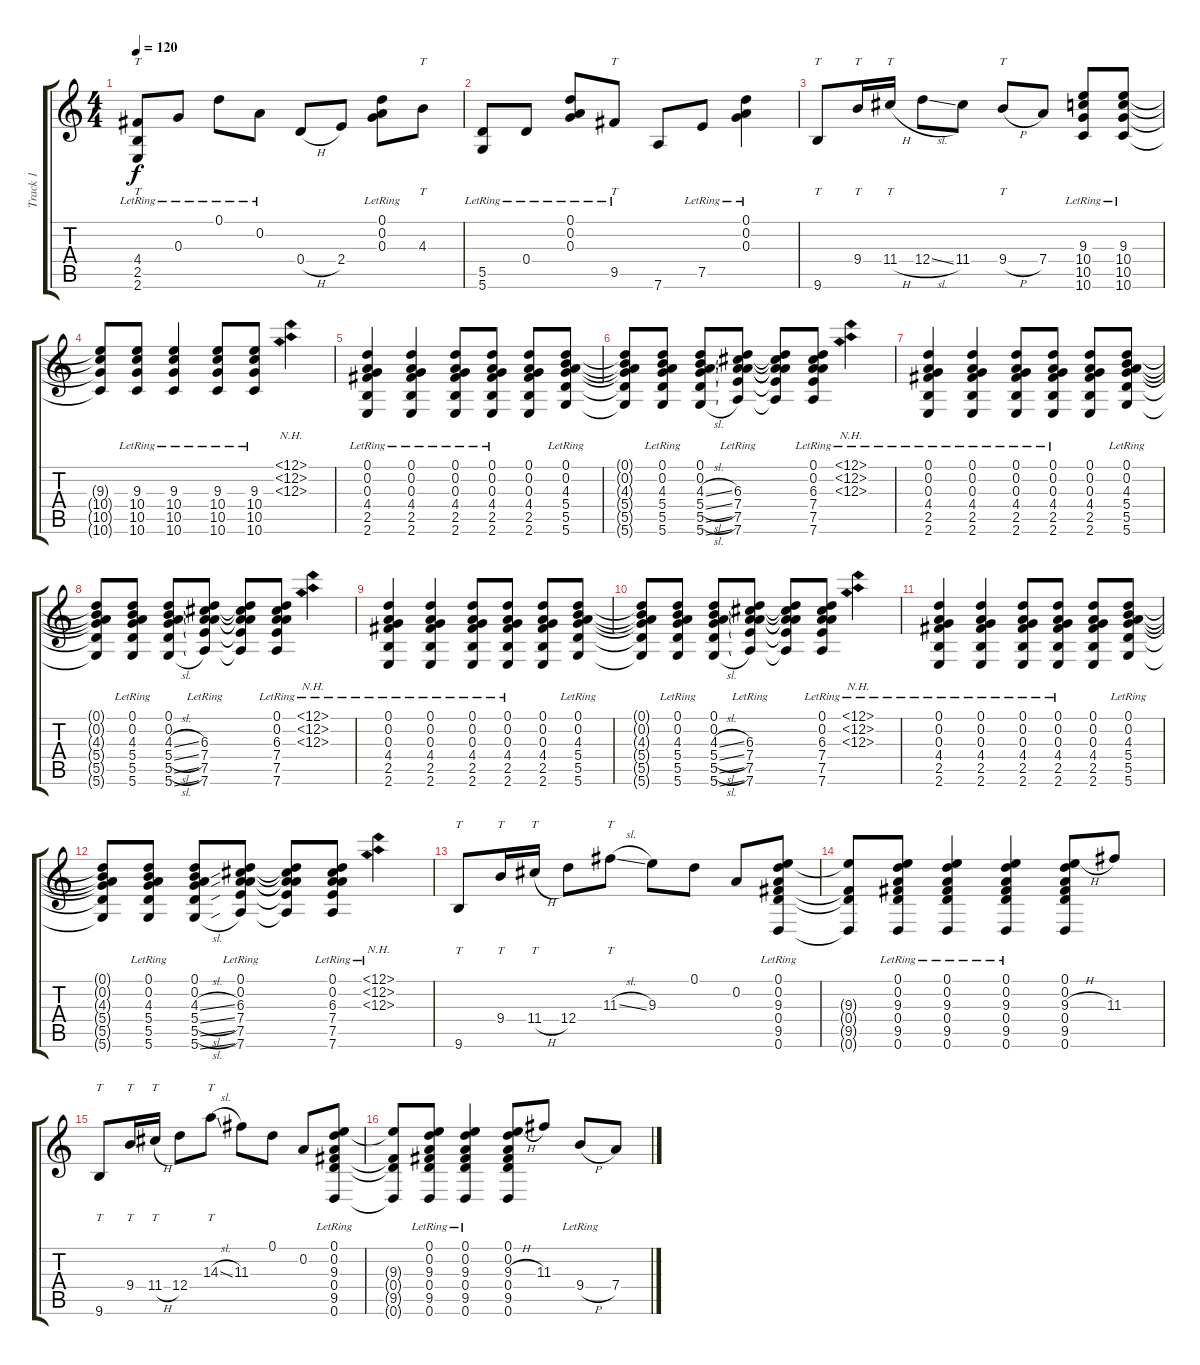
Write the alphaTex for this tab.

\track ("Track 1" "Track 1") {instrument acousticguitarsteel}
\staff {score tabs}
\tuning (D4 A3 G3 D3 A2 D2) {hide}
\ts (4 4)
\tempo 120
\clef g2
\ks c
(4.4{lr} 2.5 2.6).8{tt dy f} 0.3{lr}.8 0.1{lr}.8 0.2{lr}.8 0.4{h}.8 2.4.8 (0.1 0.2 0.3{lr}).8 4.3.8{tt} |
(5.5{lr} 5.6).8 0.4{lr}.8 (0.1 0.2 0.3{lr}).8 9.5{lr}.8{tt} 7.6.8 7.5{lr}.8 (0.1{lr} 0.2 0.3{lr}).4 |
9.6.8{tt} 9.4.16{tt} 11.4{h}.16{tt} 12.4{sl}.8 11.4.8 9.4{h}.8{tt} 7.4.8 (9.3{lr} 10.4 10.5 10.6).8 (9.3{lr} 10.4 10.5 10.6).8 |
(9.3{t} 10.4{t} 10.5{t} 10.6{t}).8 (9.3{lr} 10.4 10.5 10.6).8 (9.3{lr} 10.4 10.5 10.6).4 (9.3{lr} 10.4 10.5 10.6).8 (9.3{lr} 10.4 10.5 10.6).8 (12.1{nh} 12.2{nh} 12.3{nh}).4 |
(0.1 0.2 0.3{lr} 4.4 2.5 2.6).4 (0.1 0.2 0.3{lr} 4.4 2.5 2.6).4 (0.1 0.2 0.3{lr} 4.4 2.5 2.6).8 (0.1 0.2 0.3{lr} 4.4 2.5 2.6).8 (0.1 0.2 0.3 4.4 2.5 2.6).8 (0.1 0.2 4.3{lr} 5.4 5.5 5.6).8 |
(0.1{t} 0.2{t} 4.3{t} 5.4{t} 5.5{t} 5.6{t}).8 (0.1 0.2 4.3{lr} 5.4 5.5 5.6).8 (0.1 0.2 4.3{sl} 5.4{sl} 5.5{sl} 5.6{sl}).8 (0.1{t} 0.2{t} 6.3{lr} 7.4 7.5 7.6).8 (0.1{t} 0.2{t} 6.3{t} 7.4{t} 7.5{t} 7.6{t}).8 (0.1 0.2 6.3{lr} 7.4 7.5 7.6).8 (12.1{nh} 12.2{nh} 12.3{nh lr}).4 |
(0.1 0.2 0.3{lr} 4.4 2.5 2.6).4 (0.1 0.2 0.3{lr} 4.4 2.5 2.6).4 (0.1 0.2 0.3{lr} 4.4 2.5 2.6).8 (0.1 0.2 0.3{lr} 4.4 2.5 2.6).8 (0.1 0.2 0.3 4.4 2.5 2.6).8 (0.1 0.2 4.3{lr} 5.4 5.5 5.6).8 |
(0.1{t} 0.2{t} 4.3{t} 5.4{t} 5.5{t} 5.6{t}).8 (0.1 0.2 4.3{lr} 5.4 5.5 5.6).8 (0.1 0.2 4.3{sl} 5.4{sl} 5.5{sl} 5.6{sl}).8 (0.1{t} 0.2{t} 6.3{lr} 7.4 7.5 7.6).8 (0.1{t} 0.2{t} 6.3{t} 7.4{t} 7.5{t} 7.6{t}).8 (0.1 0.2 6.3{lr} 7.4 7.5 7.6).8 (12.1{nh} 12.2{nh} 12.3{nh lr}).4 |
(0.1 0.2 0.3{lr} 4.4 2.5 2.6).4 (0.1 0.2 0.3{lr} 4.4 2.5 2.6).4 (0.1 0.2 0.3{lr} 4.4 2.5 2.6).8 (0.1 0.2 0.3{lr} 4.4 2.5 2.6).8 (0.1 0.2 0.3 4.4 2.5 2.6).8 (0.1 0.2 4.3{lr} 5.4 5.5 5.6).8 |
(0.1{t} 0.2{t} 4.3{t} 5.4{t} 5.5{t} 5.6{t}).8 (0.1 0.2 4.3{lr} 5.4 5.5 5.6).8 (0.1 0.2 4.3{sl} 5.4{sl} 5.5{sl} 5.6{sl}).8 (0.1{t} 0.2{t} 6.3{lr} 7.4 7.5 7.6).8 (0.1{t} 0.2{t} 6.3{t} 7.4{t} 7.5{t} 7.6{t}).8 (0.1 0.2 6.3{lr} 7.4 7.5 7.6).8 (12.1{nh} 12.2{nh} 12.3{nh lr}).4 |
(0.1 0.2 0.3{lr} 4.4 2.5 2.6).4 (0.1 0.2 0.3{lr} 4.4 2.5 2.6).4 (0.1 0.2 0.3{lr} 4.4 2.5 2.6).8 (0.1 0.2 0.3{lr} 4.4 2.5 2.6).8 (0.1 0.2 0.3 4.4 2.5 2.6).8 (0.1 0.2 4.3{lr} 5.4 5.5 5.6).8 |
(0.1{t} 0.2{t} 4.3{t} 5.4{t} 5.5{t} 5.6{t}).8 (0.1 0.2 4.3{lr} 5.4 5.5 5.6).8 (0.1 0.2 4.3{sl} 5.4{sl} 5.5{sl} 5.6{sl}).8 (0.1 0.2 6.3{lr} 7.4 7.5 7.6).8 (0.1{t} 0.2{t} 6.3{t} 7.4{t} 7.5{t} 7.6{t}).8 (0.1 0.2 6.3{lr} 7.4 7.5 7.6).8 (12.1{nh} 12.2{nh} 12.3{nh lr}).4 |
9.6.8{tt} 9.4.16{tt} 11.4{h}.16{tt} 12.4.8 11.3{sl}.8{tt} 9.3.8 0.1.8 0.2.8 (0.1 0.2 9.3{lr} 0.4 9.5 0.6).8 |
(9.3{t} 0.4{t} 9.5{t} 0.6{t}).8 (0.1 0.2 9.3{lr} 0.4 9.5 0.6).8 (0.1 0.2 9.3{lr} 0.4 9.5 0.6).4 (0.1 0.2 9.3{lr} 0.4 9.5 0.6).4 (0.1 0.2 9.3{h} 0.4 9.5 0.6).8 11.3.8 |
9.6.8{tt} 9.4.16{tt} 11.4{h}.16{tt} 12.4.8 14.3{sl}.8{tt} 11.3.8 0.1.8 0.2.8 (0.1 0.2 9.3{lr} 0.4 9.5 0.6).8 |
(9.3{t} 0.4{t} 9.5{t} 0.6{t}).8 (0.1 0.2 9.3{lr} 0.4 9.5 0.6).8 (0.1 0.2 9.3{lr} 0.4 9.5 0.6).4 (0.1 0.2 9.3{h} 0.4 9.5 0.6).8 11.3.8 9.4{h lr}.8 7.4.8
